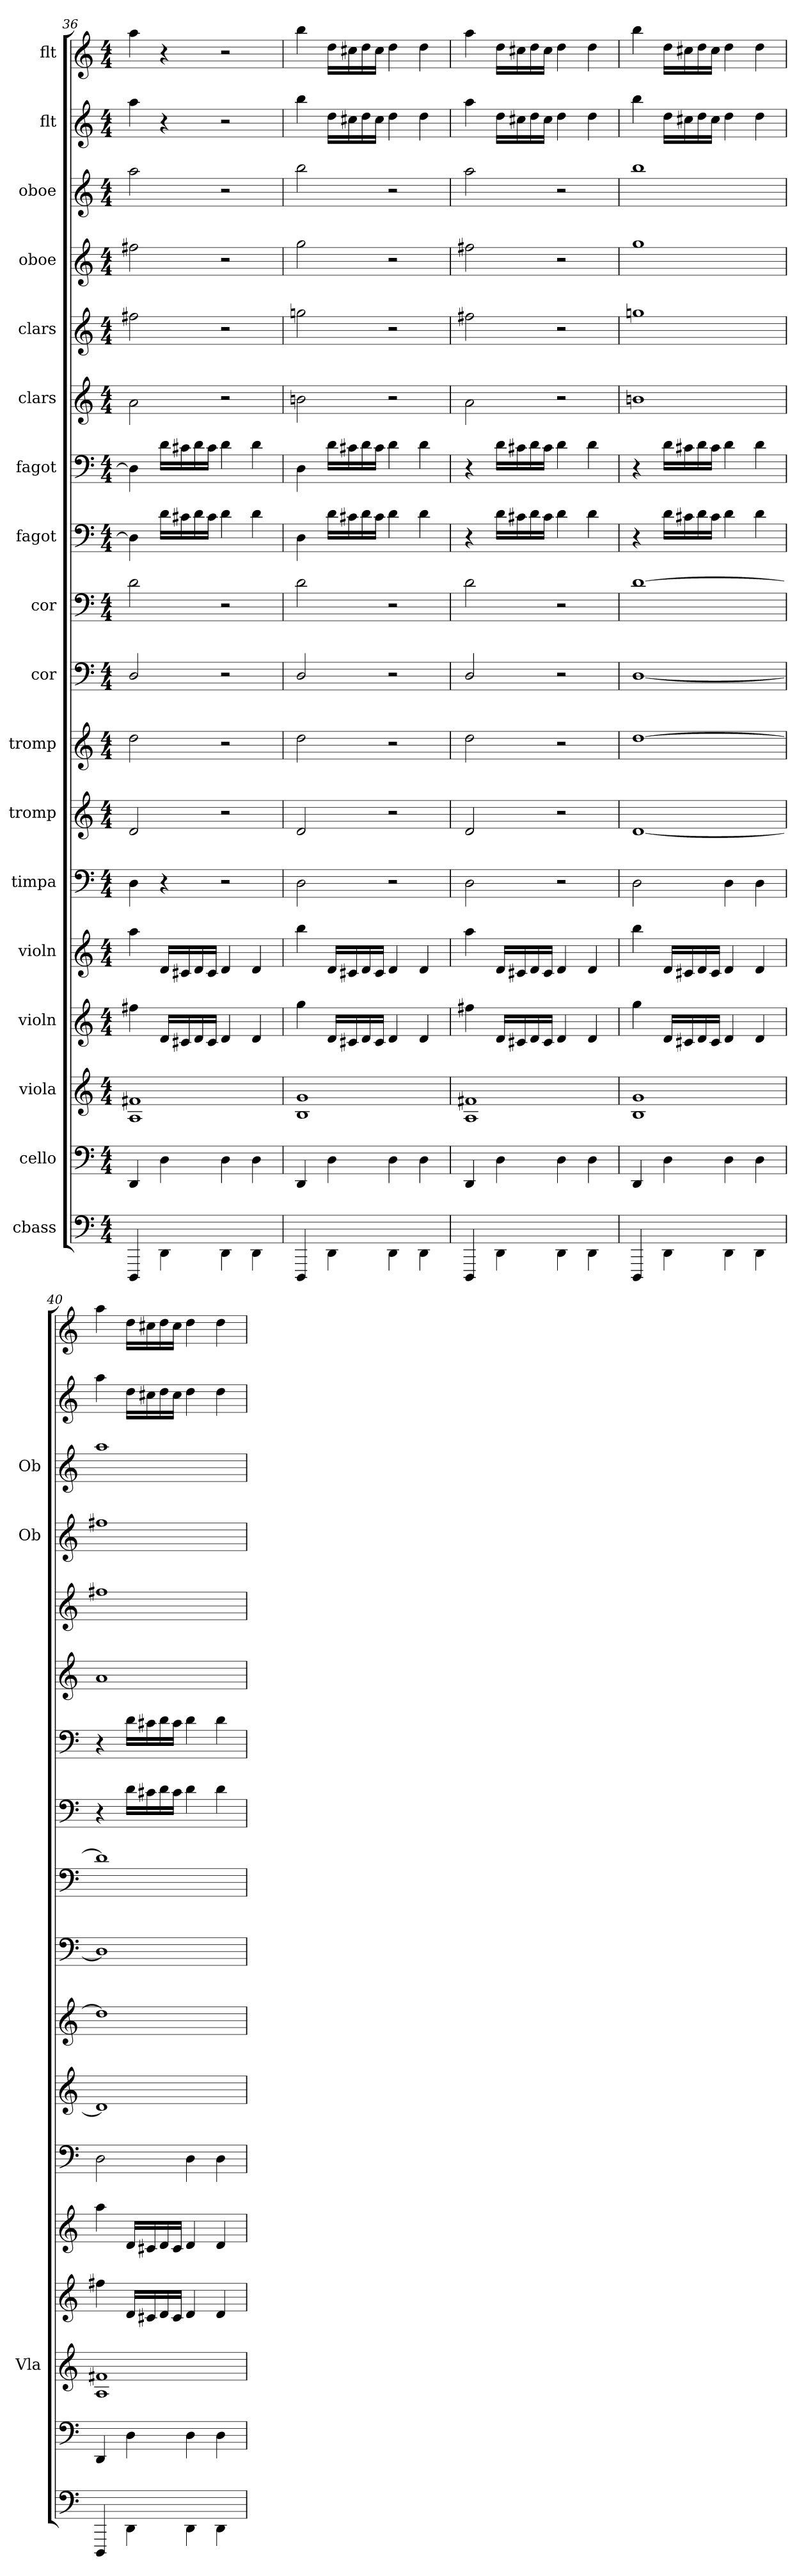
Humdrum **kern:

**kern	**kern	**kern	**kern	**kern	**kern	**kern	**kern	**kern	**kern	**kern	**kern	**kern	**kern	**kern	**kern	**kern	**kern
*part18	*part17	*part16	*part15	*part14	*part13	*part12	*part11	*part10	*part9	*part8	*part7	*part6	*part5	*part4	*part3	*part2	*part1
*staff18	*staff17	*staff16	*staff15	*staff14	*staff13	*staff12	*staff11	*staff10	*staff9	*staff8	*staff7	*staff6	*staff5	*staff4	*staff3	*staff2	*staff1
*I"cbass	*I"cello	*I"viola	*I"violn	*I"violn	*I"timpa	*I"tromp	*I"tromp	*I"cor	*I"cor	*I"fagot	*I"fagot	*I"clars	*I"clars	*I"oboe	*I"oboe	*I"flt	*I"flt
*	*	*I'Vla	*	*	*	*	*	*	*	*	*	*	*	*I'Ob	*I'Ob	*	*
*	*	*	*	*	*	*	*	*ITrd4c7	*ITrd4c7	*	*	*	*	*	*	*	*
*M4/4	*M4/4	*M4/4	*M4/4	*M4/4	*M4/4	*M4/4	*M4/4	*M4/4	*M4/4	*M4/4	*M4/4	*M4/4	*M4/4	*M4/4	*M4/4	*M4/4	*M4/4
=36	=36	=36	=36	=36	=36	=36	=36	=36	=36	=36	=36	=36	=36	=36	=36	=36	=36
4DDD/	4DD/	1f#\ 1A\	4ff#\	4aa\	4D\	2d/	2dd\	2GG/	2G\	4D\]	4D\]	2a\	2ff#\	2ff#\	2aa\	4aa\	4aa\
4DD\	4D\	.	16d/LL	16d/LL	4r	.	.	.	.	16d\LL	16d\LL	.	.	.	.	4r	4r
.	.	.	16c#/	16c#/	.	.	.	.	.	16c#\	16c#\	.	.	.	.	.	.
.	.	.	16d/	16d/	.	.	.	.	.	16d\	16d\	.	.	.	.	.	.
.	.	.	16c#/JJ	16c#/JJ	.	.	.	.	.	16c#\JJ	16c#\JJ	.	.	.	.	.	.
4DD\	4D\	.	4d/	4d/	2r	2r	2r	2r	2r	4d\	4d\	2r	2r	2r	2r	2r	2r
4DD\	4D\	.	4d/	4d/	.	.	.	.	.	4d\	4d\	.	.	.	.	.	.
=37	=37	=37	=37	=37	=37	=37	=37	=37	=37	=37	=37	=37	=37	=37	=37	=37	=37
4DDD/	4DD/	1g\ 1B\	4gg\	4bb\	2D\	2d/	2dd\	2GG/	2G\	4D\	4D\	2bn\	2ggn\	2gg\	2bb\	4bb\	4bb\
4DD\	4D\	.	16d/LL	16d/LL	.	.	.	.	.	16d\LL	16d\LL	.	.	.	.	16dd\LL	16dd\LL
.	.	.	16c#/	16c#/	.	.	.	.	.	16c#\	16c#\	.	.	.	.	16cc#\	16cc#\
.	.	.	16d/	16d/	.	.	.	.	.	16d\	16d\	.	.	.	.	16dd\	16dd\
.	.	.	16c#/JJ	16c#/JJ	.	.	.	.	.	16c#\JJ	16c#\JJ	.	.	.	.	16cc#\JJ	16cc#\JJ
4DD\	4D\	.	4d/	4d/	2r	2r	2r	2r	2r	4d\	4d\	2r	2r	2r	2r	4dd\	4dd\
4DD\	4D\	.	4d/	4d/	.	.	.	.	.	4d\	4d\	.	.	.	.	4dd\	4dd\
=38	=38	=38	=38	=38	=38	=38	=38	=38	=38	=38	=38	=38	=38	=38	=38	=38	=38
4DDD/	4DD/	1f#\ 1A\	4ff#\	4aa\	2D\	2d/	2dd\	2GG/	2G\	4r	4r	2a\	2ff#\	2ff#\	2aa\	4aa\	4aa\
4DD\	4D\	.	16d/LL	16d/LL	.	.	.	.	.	16d\LL	16d\LL	.	.	.	.	16dd\LL	16dd\LL
.	.	.	16c#/	16c#/	.	.	.	.	.	16c#\	16c#\	.	.	.	.	16cc#\	16cc#\
.	.	.	16d/	16d/	.	.	.	.	.	16d\	16d\	.	.	.	.	16dd\	16dd\
.	.	.	16c#/JJ	16c#/JJ	.	.	.	.	.	16c#\JJ	16c#\JJ	.	.	.	.	16cc#\JJ	16cc#\JJ
4DD\	4D\	.	4d/	4d/	2r	2r	2r	2r	2r	4d\	4d\	2r	2r	2r	2r	4dd\	4dd\
4DD\	4D\	.	4d/	4d/	.	.	.	.	.	4d\	4d\	.	.	.	.	4dd\	4dd\
=39	=39	=39	=39	=39	=39	=39	=39	=39	=39	=39	=39	=39	=39	=39	=39	=39	=39
4DDD/	4DD/	1g\ 1B\	4gg\	4bb\	2D\	[1d/	[1dd\	[1GG/	[1G\	4r	4r	1bn\	1ggn\	1gg\	1bb\	4bb\	4bb\
4DD\	4D\	.	16d/LL	16d/LL	.	.	.	.	.	16d\LL	16d\LL	.	.	.	.	16dd\LL	16dd\LL
.	.	.	16c#/	16c#/	.	.	.	.	.	16c#\	16c#\	.	.	.	.	16cc#\	16cc#\
.	.	.	16d/	16d/	.	.	.	.	.	16d\	16d\	.	.	.	.	16dd\	16dd\
.	.	.	16c#/JJ	16c#/JJ	.	.	.	.	.	16c#\JJ	16c#\JJ	.	.	.	.	16cc#\JJ	16cc#\JJ
4DD\	4D\	.	4d/	4d/	4D\	.	.	.	.	4d\	4d\	.	.	.	.	4dd\	4dd\
4DD\	4D\	.	4d/	4d/	4D\	.	.	.	.	4d\	4d\	.	.	.	.	4dd\	4dd\
=40	=40	=40	=40	=40	=40	=40	=40	=40	=40	=40	=40	=40	=40	=40	=40	=40	=40
4DDD/	4DD/	1f#\ 1A\	4ff#\	4aa\	2D\	1d/]	1dd\]	1GG/]	1G\]	4r	4r	1a\	1ff#\	1ff#\	1aa\	4aa\	4aa\
4DD\	4D\	.	16d/LL	16d/LL	.	.	.	.	.	16d\LL	16d\LL	.	.	.	.	16dd\LL	16dd\LL
.	.	.	16c#/	16c#/	.	.	.	.	.	16c#\	16c#\	.	.	.	.	16cc#\	16cc#\
.	.	.	16d/	16d/	.	.	.	.	.	16d\	16d\	.	.	.	.	16dd\	16dd\
.	.	.	16c#/JJ	16c#/JJ	.	.	.	.	.	16c#\JJ	16c#\JJ	.	.	.	.	16cc#\JJ	16cc#\JJ
4DD\	4D\	.	4d/	4d/	4D\	.	.	.	.	4d\	4d\	.	.	.	.	4dd\	4dd\
4DD\	4D\	.	4d/	4d/	4D\	.	.	.	.	4d\	4d\	.	.	.	.	4dd\	4dd\
=	=	=	=	=	=	=	=	=	=	=	=	=	=	=	=	=	=
*-	*-	*-	*-	*-	*-	*-	*-	*-	*-	*-	*-	*-	*-	*-	*-	*-	*-
